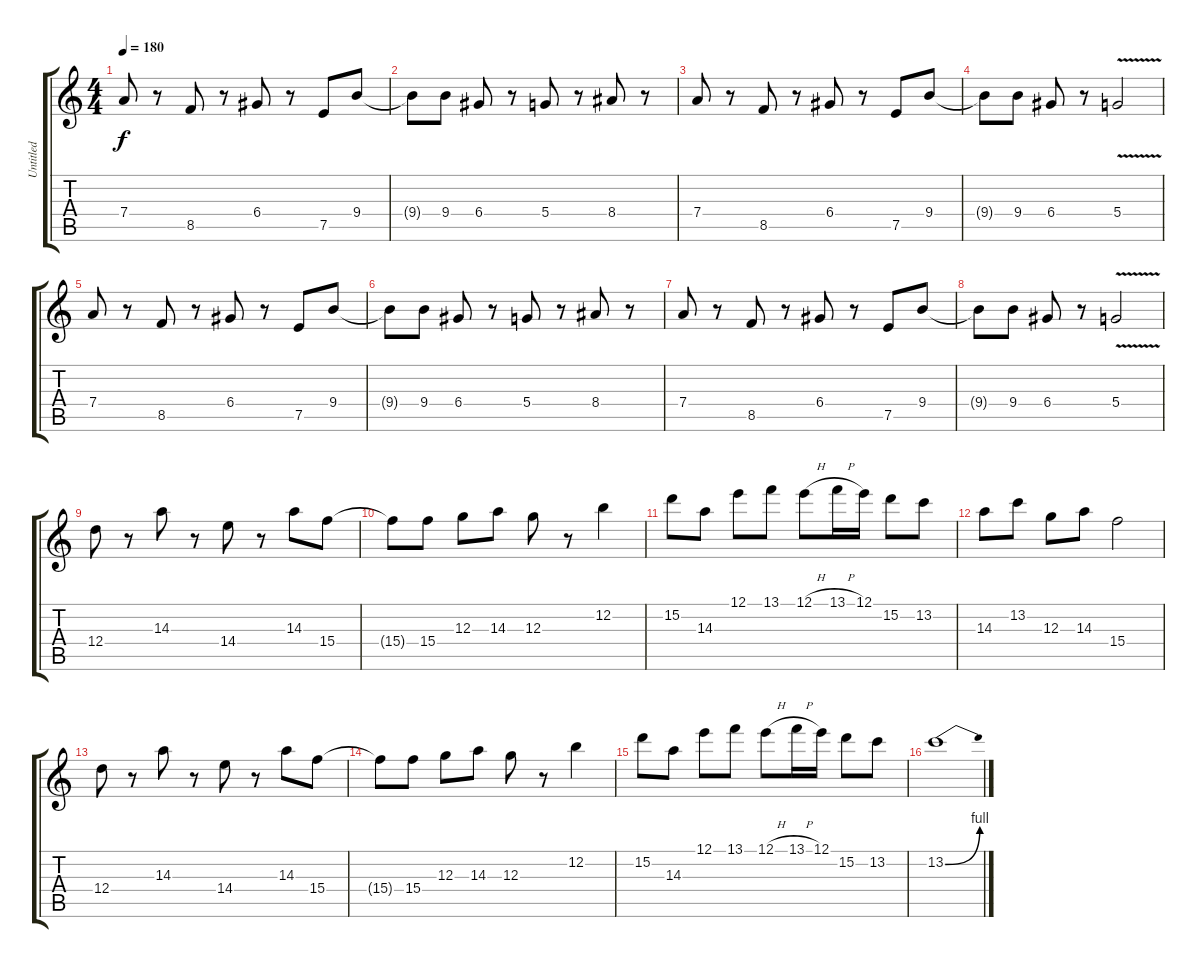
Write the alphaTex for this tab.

\track ("Untitled" "Untitled") {solo instrument distortionguitar}
\staff {score tabs}
\tuning (E4 B3 G3 D3 A2 E2) {hide}
\ts (4 4)
\tempo 180
\clef g2
\ks c
7.4.8{dy f} r.8 8.5.8 r.8 6.4.8 r.8 7.5.8 9.4.8 |
9.4{t}.8 9.4.8 6.4.8 r.8 5.4.8 r.8 8.4.8 r.8 |
7.4.8 r.8 8.5.8 r.8 6.4.8 r.8 7.5.8 9.4.8 |
9.4{t}.8 9.4.8 6.4.8 r.8 5.4{v}.2 |
7.4.8 r.8 8.5.8 r.8 6.4.8 r.8 7.5.8 9.4.8 |
9.4{t}.8 9.4.8 6.4.8 r.8 5.4.8 r.8 8.4.8 r.8 |
7.4.8 r.8 8.5.8 r.8 6.4.8 r.8 7.5.8 9.4.8 |
9.4{t}.8 9.4.8 6.4.8 r.8 5.4{v}.2 |
12.4.8 r.8 14.3.8 r.8 14.4.8 r.8 14.3.8 15.4.8 |
15.4{t}.8 15.4.8 12.3.8 14.3.8 12.3.8 r.8 12.2.4 |
15.2.8 14.3.8 12.1.8 13.1.8 12.1{h}.8 13.1{h}.16 12.1.16 15.2.8 13.2.8 |
14.3.8 13.2.8 12.3.8 14.3.8 15.4.2 |
12.4.8 r.8 14.3.8 r.8 14.4.8 r.8 14.3.8 15.4.8 |
15.4{t}.8 15.4.8 12.3.8 14.3.8 12.3.8 r.8 12.2.4 |
15.2.8 14.3.8 12.1.8 13.1.8 12.1{h}.8 13.1{h}.16 12.1.16 15.2.8 13.2.8 |
13.2{be (bend 0 0 60 4)}.1
